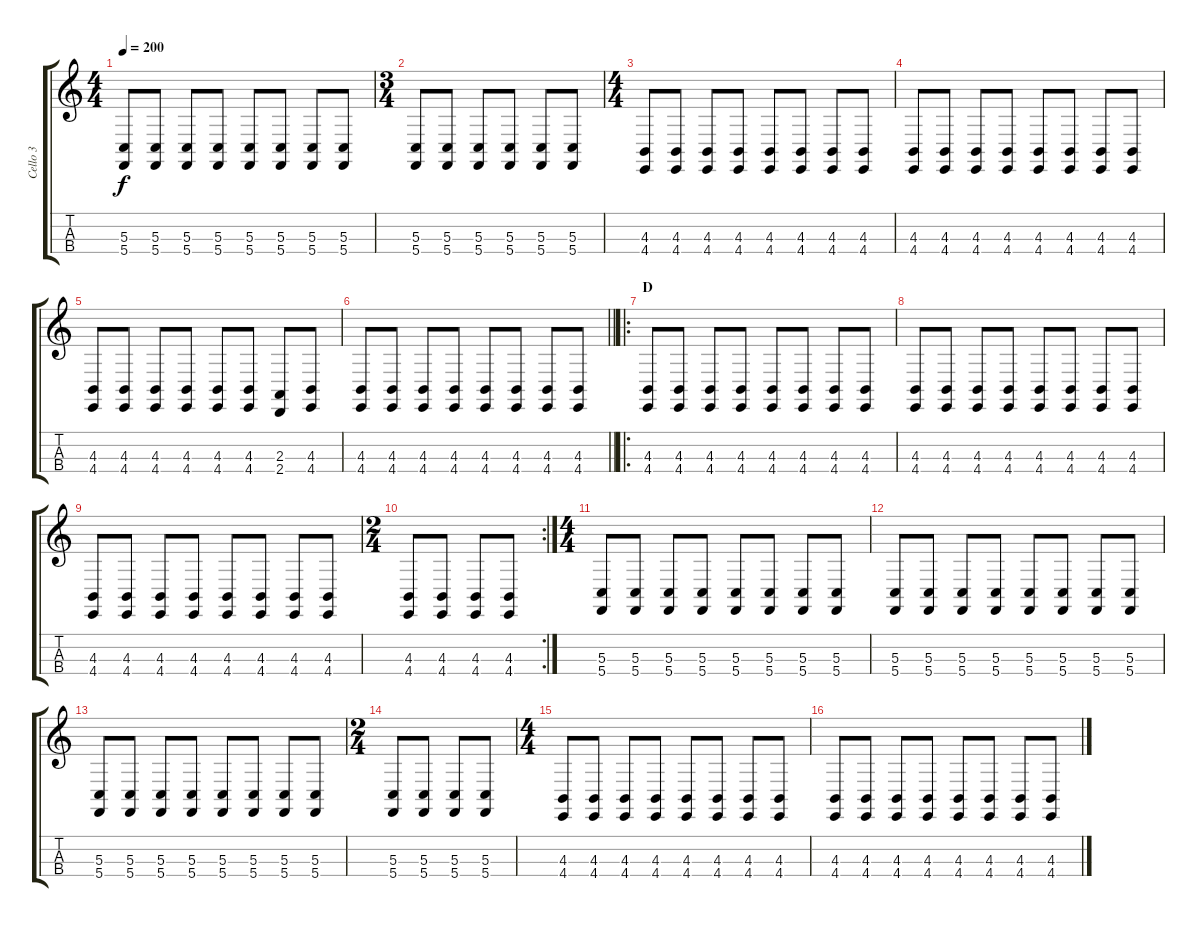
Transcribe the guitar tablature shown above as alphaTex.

\track ("Cello 3" "Cello 3") {instrument cello}
\staff {score tabs}
\tuning (A3 D3 G2 C2) {hide}
\ts (4 4)
\tempo 200
\clef g2
\ks c
(5.3 5.4).8{dy f} (5.3 5.4).8 (5.3 5.4).8 (5.3 5.4).8 (5.3 5.4).8 (5.3 5.4).8 (5.3 5.4).8 (5.3 5.4).8 |
\ts (3 4)
(5.3 5.4).8 (5.3 5.4).8 (5.3 5.4).8 (5.3 5.4).8 (5.3 5.4).8 (5.3 5.4).8 |
\ts (4 4)
(4.3 4.4).8 (4.3 4.4).8 (4.3 4.4).8 (4.3 4.4).8 (4.3 4.4).8 (4.3 4.4).8 (4.3 4.4).8 (4.3 4.4).8 |
(4.3 4.4).8 (4.3 4.4).8 (4.3 4.4).8 (4.3 4.4).8 (4.3 4.4).8 (4.3 4.4).8 (4.3 4.4).8 (4.3 4.4).8 |
(4.3 4.4).8 (4.3 4.4).8 (4.3 4.4).8 (4.3 4.4).8 (4.3 4.4).8 (4.3 4.4).8 (2.3 2.4).8 (4.3 4.4).8 |
\barLineRight lightlight
(4.3 4.4).8 (4.3 4.4).8 (4.3 4.4).8 (4.3 4.4).8 (4.3 4.4).8 (4.3 4.4).8 (4.3 4.4).8 (4.3 4.4).8 |
\ro
\section ("" "D")
(4.3 4.4).8 (4.3 4.4).8 (4.3 4.4).8 (4.3 4.4).8 (4.3 4.4).8 (4.3 4.4).8 (4.3 4.4).8 (4.3 4.4).8 |
(4.3 4.4).8 (4.3 4.4).8 (4.3 4.4).8 (4.3 4.4).8 (4.3 4.4).8 (4.3 4.4).8 (4.3 4.4).8 (4.3 4.4).8 |
(4.3 4.4).8 (4.3 4.4).8 (4.3 4.4).8 (4.3 4.4).8 (4.3 4.4).8 (4.3 4.4).8 (4.3 4.4).8 (4.3 4.4).8 |
\rc 2
\ts (2 4)
(4.3 4.4).8 (4.3 4.4).8 (4.3 4.4).8 (4.3 4.4).8 |
\ts (4 4)
(5.3 5.4).8 (5.3 5.4).8 (5.3 5.4).8 (5.3 5.4).8 (5.3 5.4).8 (5.3 5.4).8 (5.3 5.4).8 (5.3 5.4).8 |
(5.3 5.4).8 (5.3 5.4).8 (5.3 5.4).8 (5.3 5.4).8 (5.3 5.4).8 (5.3 5.4).8 (5.3 5.4).8 (5.3 5.4).8 |
(5.3 5.4).8 (5.3 5.4).8 (5.3 5.4).8 (5.3 5.4).8 (5.3 5.4).8 (5.3 5.4).8 (5.3 5.4).8 (5.3 5.4).8 |
\ts (2 4)
(5.3 5.4).8 (5.3 5.4).8 (5.3 5.4).8 (5.3 5.4).8 |
\ts (4 4)
(4.3 4.4).8 (4.3 4.4).8 (4.3 4.4).8 (4.3 4.4).8 (4.3 4.4).8 (4.3 4.4).8 (4.3 4.4).8 (4.3 4.4).8 |
(4.3 4.4).8 (4.3 4.4).8 (4.3 4.4).8 (4.3 4.4).8 (4.3 4.4).8 (4.3 4.4).8 (4.3 4.4).8 (4.3 4.4).8
